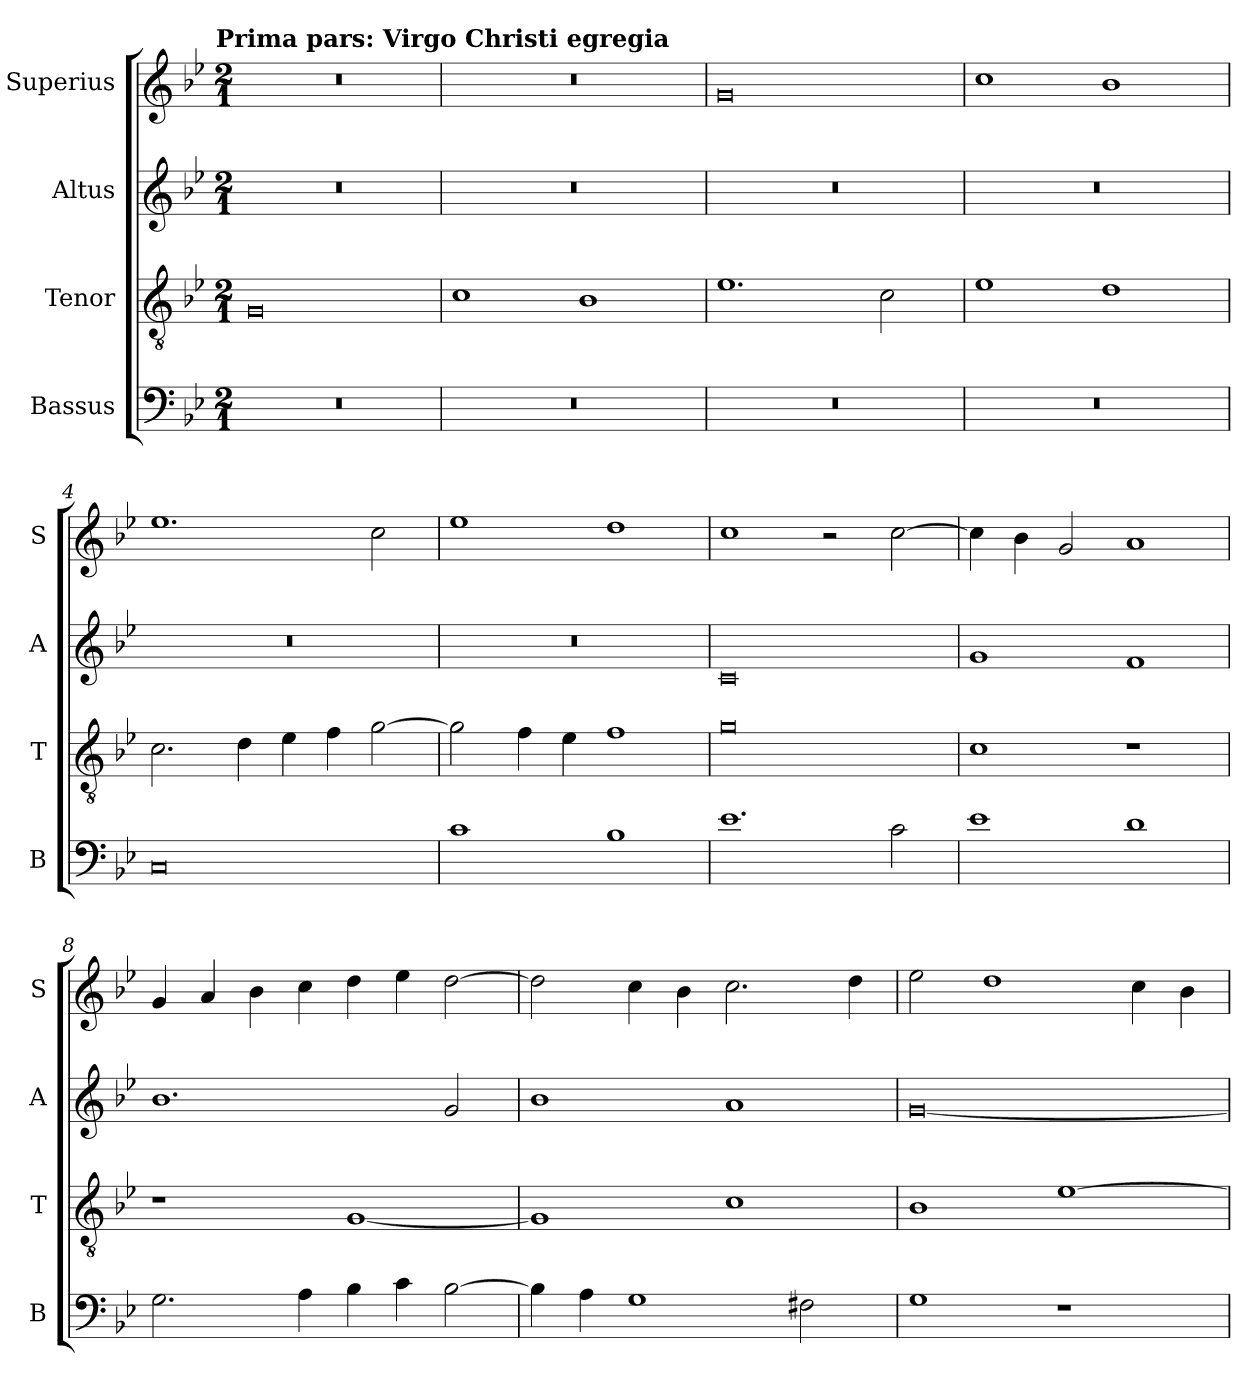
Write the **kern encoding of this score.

**kern	**kern	**kern	**kern
*part4	*part3	*part2	*part1
*staff4	*staff3	*staff2	*staff1
*I"Bassus	*I"Tenor	*I"Altus	*I"Superius
*I'B	*I'T	*I'A	*I'S
*clefF4	*clefGv2	*clefG2	*clefG2
*k[b-e-]	*k[b-e-]	*k[b-e-]	*k[b-e-]
*B-:	*B-:	*B-:	*B-:
!!LO:TX:omd:t=Prima pars&colon; Virgo Christi egregia
*M2/1	*M2/1	*M2/1	*M2/1
=	=	=	=
0r	0G	0r	0r
=1	=1	=1	=1
0r	1c	0r	0r
.	1B-	.	.
=2	=2	=2	=2
0r	1.e-	0r	0g
.	2c	.	.
=3	=3	=3	=3
0r	1e-	0r	1cc
.	1d	.	1b-
=4	=4	=4	=4
0C	2.c	0r	1.ee-
.	4d	.	.
.	4e-	.	.
.	4f	.	.
.	[2g	.	2cc
=5	=5	=5	=5
1c	2g]	0r	1ee-
.	4f	.	.
.	4e-	.	.
1B-	1f	.	1dd
=6	=6	=6	=6
1.e-	0g	0c	1cc
.	.	.	2r
2c	.	.	[2cc
=7	=7	=7	=7
1e-	1c	1g	4cc]
.	.	.	4b-
.	.	.	2g
1d	1r	1f	1a
=8	=8	=8	=8
2.G	1r	1.b-	4g
.	.	.	4a
.	.	.	4b-
4A	.	.	4cc
4B-	[1G	.	4dd
4c	.	.	4ee-
[2B-	.	2g	[2dd
=9	=9	=9	=9
4B-]	1G]	1b-	2dd]
4A	.	.	.
1G	.	.	4cc
.	.	.	4b-
.	1c	1a	2.cc
2F#X	.	.	.
.	.	.	4dd
=10	=10	=10	=10
1G	1B-	[0g	2ee-
.	.	.	1dd
1r	[1e-	.	.
.	.	.	4cc
.	.	.	4b-
=	=	=	=
*-	*-	*-	*-
